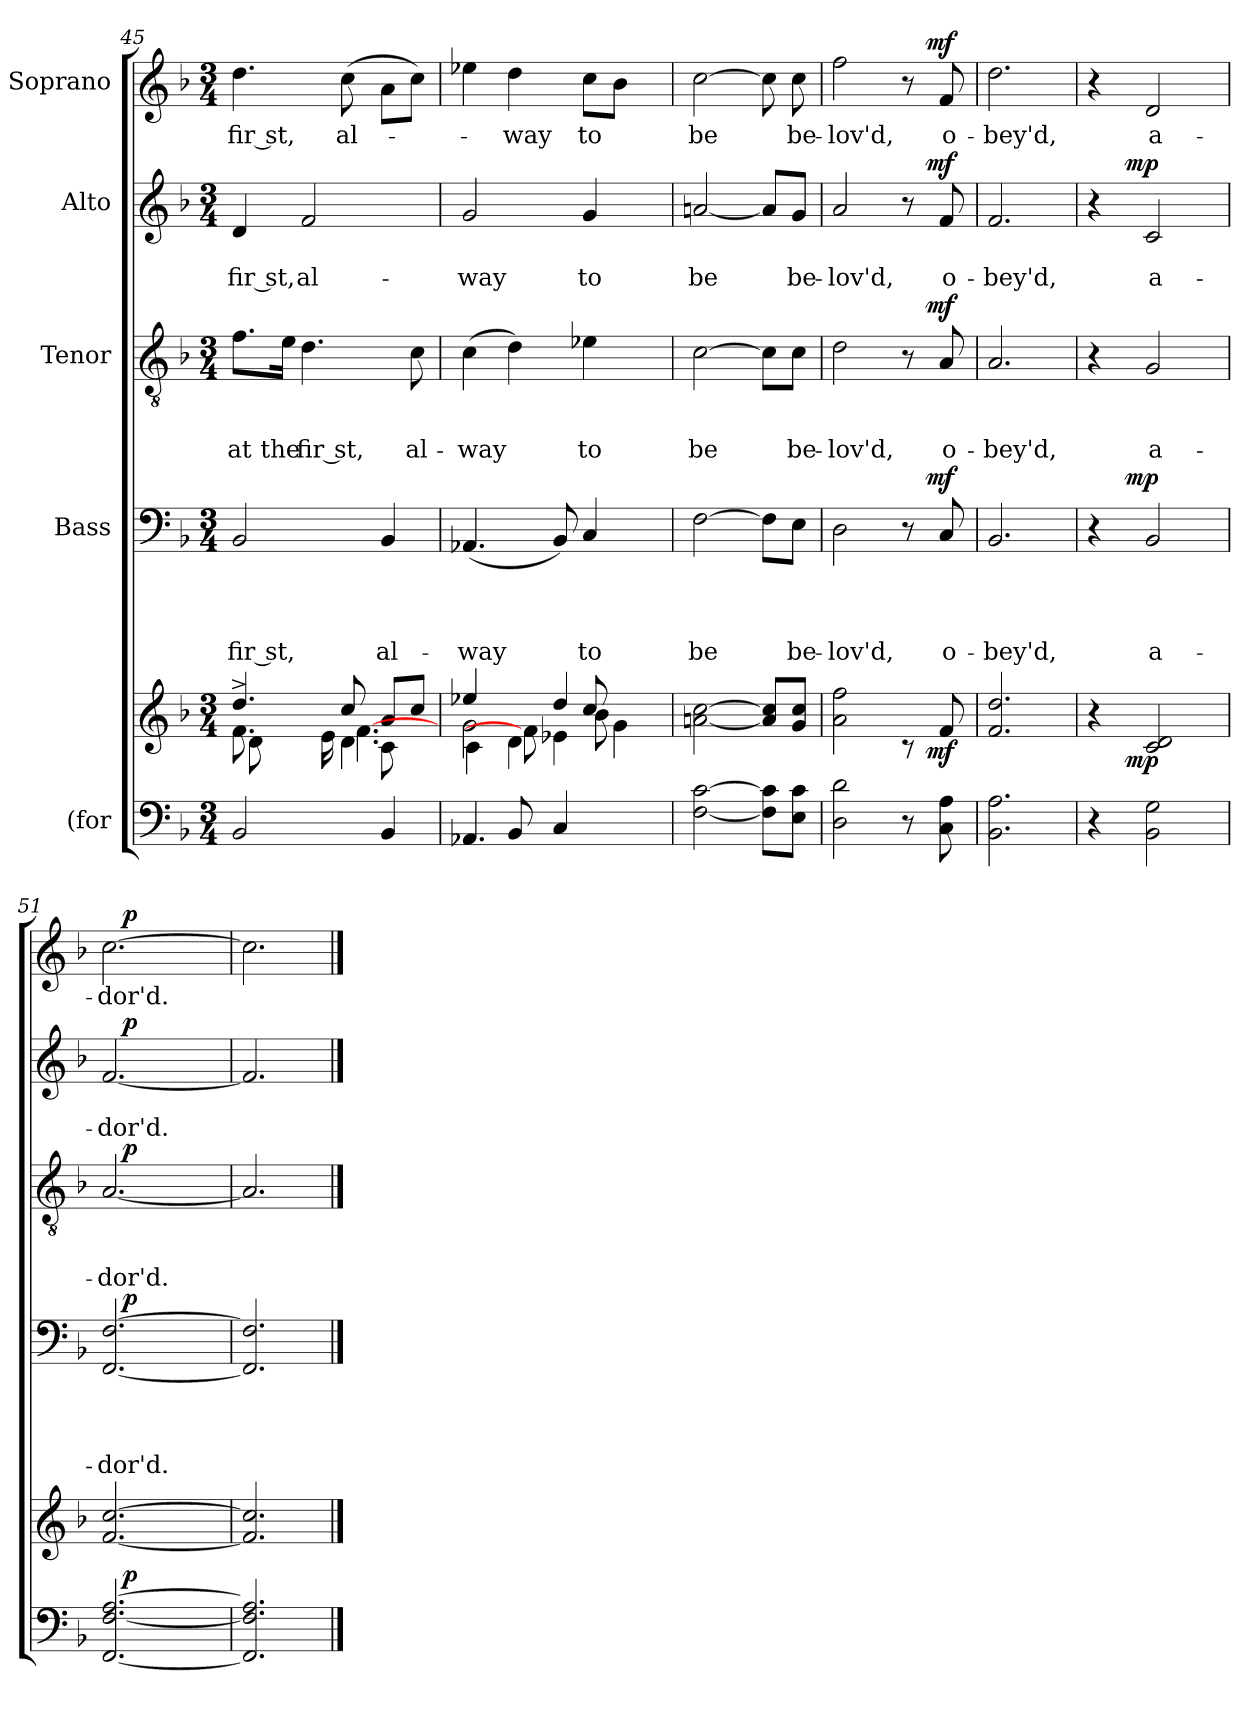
**kern	**kern	**dynam	**kern	**text	**text	**text	**text	**dynam	**kern	**text	**text	**text	**dynam	**kern	**text	**text	**dynam	**kern	**text	**dynam
*part5	*part5	*part5	*part4	*part4	*part4	*part4	*part4	*part4	*part3	*part3	*part3	*part3	*part3	*part2	*part2	*part2	*part2	*part1	*part1	*part1
*staff6	*staff5	*staff5/6	*staff4	*staff4	*staff4	*staff4	*staff4	*staff4	*staff3	*staff3	*staff3	*staff3	*staff3	*staff2	*staff2	*staff2	*staff2	*staff1	*staff1	*staff1
*I"(for	*	*	*I"Bass	*	*	*	*	*	*I"Tenor	*	*	*	*	*I"Alto	*	*	*	*I"Soprano	*	*
*clefF4	*clefG2	*	*clefF4	*	*	*	*	*	*clefGv2	*	*	*	*	*clefG2	*	*	*	*clefG2	*	*
*k[b-]	*k[b-]	*	*k[b-]	*	*	*	*	*	*k[b-]	*	*	*	*	*k[b-]	*	*	*	*k[b-]	*	*
*F:	*F:	*	*F:	*	*	*	*	*	*F:	*	*	*	*	*F:	*	*	*	*F:	*	*
*M3/4	*M3/4	*	*M3/4	*	*	*	*	*	*M3/4	*	*	*	*	*M3/4	*	*	*	*M3/4	*	*
=45	=45	=45	=45	=45	=45	=45	=45	=45	=45	=45	=45	=45	=45	=45	=45	=45	=45	=45	=45	=45
*	*^	*	*	*	*	*	*	*	*	*	*	*	*	*	*	*	*	*	*	*
*	*	*^	*	*	*	*	*	*	*	*	*	*	*	*	*	*	*	*	*	*	*
*	*	*	*^	*	*	*	*	*	*	*	*	*	*	*	*	*	*	*	*	*	*	*
!	!	!	!	!	!	!	!	!	!	!LO:LY:b:rj	!	!	!	!	!LO:LY:b	!	!	!	!LO:LY:b:rj	!	!	!LO:LY:b:rj	!
2BB-/	8.f^<\	8d\	4.dd/	4.ryy	.	2BB-/	.	.	.	fir st,	.	8.f\L	.	.	at	.	4d/	.	fir st,	.	4.dd\	fir st,	.
.	.	8.ryy	.	.	.	.	.	.	.	.	.	.	.	.	.	.	.	.	.	.	.	.	.
!	!	!	!	!	!	!	!	!	!	!	!	!	!	!	!LO:LY:b	!	!	!	!	!	!	!	!
.	4ryy	.	.	.	.	.	.	.	.	.	.	16e\Jk	.	.	the	.	.	.	.	.	.	.	.
!	!	!	!	!	!	!	!	!	!	!	!	!	!	!	!LO:LY:b:rj	!	!	!	!LO:LY:b	!	!	!	!
.	.	.	.	.	.	.	.	.	.	.	.	4.d\	.	.	fir st,	.	2f/	.	al-	.	.	.	.
.	.	16e\	.	.	.	.	.	.	.	.	.	.	.	.	.	.	.	.	.	.	.	.	.
!	!	!	!	!	!	!	!	!	!	!	!	!	!	!	!	!	!	!	!	!	!	!LO:LY:b	!
.	.	4.d\	[4.f\	8cc/	.	.	.	.	.	.	.	.	.	.	.	.	.	.	.	.	(>8cc\	al-	.
.	16ryy	.	.	.	.	.	.	.	.	.	.	.	.	.	.	.	.	.	.	.	.	.	.
!	!	!	!	!	!	!	!	!	!	!LO:LY:b	!	!	!	!	!	!	!	!	!	!	!	!	!
4BB-/	8c\	.	.	8a/L	.	4BB-/	.	.	.	al-	.	.	.	.	.	.	.	.	.	.	8a\L	.	.
!	!	!	!	!	!	!	!	!	!	!	!	!	!	!	!LO:LY:b	!	!	!	!	!	!	!	!
.	8ryy	.	.	8cc/J	.	.	.	.	.	.	.	8c\	.	.	al-	.	.	.	.	.	8cc\J)	.	.
!!LO:LB:g=z
=46	=46	=46	=46	=46	=46	=46	=46	=46	=46	=46	=46	=46	=46	=46	=46	=46	=46	=46	=46	=46	=46	=46	=46
*^	*	*	*	*	*	*	*	*	*	*	*	*	*	*	*	*	*	*	*	*	*	*	*
!	!	!	!	!	!	!	!	!	!	!	!LO:LY:b	!	!	!	!	!LO:LY:b	!	!	!	!LO:LY:b	!	!	!	!
4.AA-X/	4ryy	2g\	4ee-X/	4c\	4.ryy	.	(<4.AA-X/	.	.	.	-way	.	(>4c\	.	.	-way	.	2g/	.	-way	.	4ee-X\	.	.
!	!	!	!	!	!	!	!	!	!	!	!	!	!	!	!	!	!	!	!	!	!	!	!LO:LY:b	!
.	8BB-/	.	4d\	8f\]	.	.	.	.	.	.	.	.	4d\)	.	.	.	.	.	.	.	.	4dd\	-way	.
4ryy	4C/	.	.	4dd/	4e-X\	.	8BB-/)	.	.	.	.	.	.	.	.	.	.	.	.	.	.	.	.	.
!	!	!	!	!	!	!	!	!	!	!	!LO:LY:b	!	!	!	!	!LO:LY:b	!	!	!	!LO:LY:b	!	!	!LO:LY:b	!
.	.	8cc/	8b-\	.	.	.	4C/	.	.	.	to	.	4e-X\	.	.	to	.	4g/	.	to	.	8cc\L	to	.
4ryy	4ryy	4ryy	4ryy	4g\	4ryy	.	.	.	.	.	.	.	.	.	.	.	.	.	.	.	.	8b-\J	.	.
.	.	.	.	.	.	.	8ryy	.	.	.	.	.	8ryy	.	.	.	.	8ryy	.	.	.	8ryy	.	.
*v	*v	*	*	*	*	*	*	*	*	*	*	*	*	*	*	*	*	*	*	*	*	*	*	*
*	*v	*v	*v	*v	*	*	*	*	*	*	*	*	*	*	*	*	*	*	*	*	*	*	*
=47	=47	=47	=47	=47	=47	=47	=47	=47	=47	=47	=47	=47	=47	=47	=47	=47	=47	=47	=47	=47
!	!	!	!	!	!	!	!LO:LY:b	!	!	!	!	!LO:LY:b	!	!	!	!LO:LY:b	!	!	!LO:LY:b	!
[<2F\ [>2c\	[<2an\ [>2cc\	.	[>2F\	.	.	.	be	.	[>2c\	.	.	be	.	[<2an/	.	be	.	[>2cc\	be	.
8F\] 8c\]L	8a/] 8cc/]L	.	8F\L]	.	.	.	.	.	8c\L]	.	.	.	.	8a/L]	.	.	.	8cc\]	.	.
!	!	!	!	!	!	!	!LO:LY:b	!	!	!	!	!LO:LY:b	!	!	!	!LO:LY:b	!	!	!LO:LY:b	!
8E\ 8c\J	8g/ 8cc/J	.	8E\J	.	.	.	be-	.	8c\J	.	.	be-	.	8g/J	.	be-	.	8cc\	be-	.
=48	=48	=48	=48	=48	=48	=48	=48	=48	=48	=48	=48	=48	=48	=48	=48	=48	=48	=48	=48	=48
*	*^	*	*	*	*	*	*	*	*	*	*	*	*	*	*	*	*	*	*	*
!	!	!	!	!	!	!	!	!LO:LY:b	!	!	!	!	!LO:LY:b	!	!	!	!LO:LY:b	!	!	!LO:LY:b	!
*	*	*	*	*^	*	*	*	*	*	*^	*	*	*	*	*^	*	*	*	*^	*	*
2D\ 2d\	2a\ 2ff\	2ryy	.	2D\	2ryy	.	.	.	-lov'd,	.	2d\	2ryy	.	.	-lov'd,	.	2a/	2ryy	.	-lov'd,	.	2ff\	2ryy	-lov'd,	.
8r	16.ryy	8rc	.	8r	16.ryy	.	.	.	.	.	8r	16.ryy	.	.	.	.	8r	16.ryy	.	.	.	8r	16.ryy	.	.
!	!	!	!LO:DY:b	!	!	!	!	!	!	!LO:DY:a	!	!	!	!	!	!LO:DY:a	!	!	!	!	!LO:DY:a	!	!	!	!LO:DY:a
.	8ryy	.	mf	.	8ryy	.	.	.	.	mf	.	8ryy	.	.	.	mf	.	8ryy	.	.	mf	.	8ryy	.	mf
!	!	!	!	!	!	!	!	!	!LO:LY:b	!	!	!	!	!	!LO:LY:b	!	!	!	!	!LO:LY:b	!	!	!	!LO:LY:b	!
8C\ 8A\	.	8f/	.	8C/	.	.	.	.	o-	.	8A/	.	.	.	o-	.	8f/	.	.	o-	.	8f/	.	o-	.
.	32ryy	.	.	.	32ryy	.	.	.	.	.	.	32ryy	.	.	.	.	.	32ryy	.	.	.	.	32ryy	.	.
*	*v	*v	*	*	*	*	*	*	*	*	*	*	*	*	*	*	*	*	*	*	*	*	*	*	*
=49	=49	=49	=49	=49	=49	=49	=49	=49	=49	=49	=49	=49	=49	=49	=49	=49	=49	=49	=49	=49	=49	=49	=49	=49
!	!	!	!	!	!	!	!	!LO:LY:b	!	!	!	!	!	!LO:LY:b	!	!	!	!	!LO:LY:b	!	!	!	!LO:LY:b	!
*	*	*	*v	*v	*	*	*	*	*	*	*	*	*	*	*	*v	*v	*	*	*	*v	*v	*	*
*	*	*	*	*	*	*	*	*	*v	*v	*	*	*	*	*	*	*	*	*	*	*
2.BB-\ 2.A\	2.f/ 2.dd/	.	2.BB-/	.	.	.	-bey'd,	.	2.A/	.	.	-bey'd,	.	2.f/	.	-bey'd,	.	2.dd\	-bey'd,	.
=50	=50	=50	=50	=50	=50	=50	=50	=50	=50	=50	=50	=50	=50	=50	=50	=50	=50	=50	=50	=50
*	*^	*	*^	*	*	*	*	*	*	*	*	*	*	*^	*	*	*	*^	*	*
4r	4r	8.ryy	.	4r	8.ryy	.	.	.	.	.	4r	.	.	.	.	4r	8.ryy	.	.	.	4r	8.ryy	.	.
!	!	!	!LO:DY:b	!	!	!	!	!	!	!LO:DY:a	!	!	!	!	!	!	!	!	!	!LO:DY:b	!	!	!	!LO:DY:a
!	!	!	!	!	!	!	!	!	!	!	!	!	!	!	!	!	!	!	!	!	!	!	!	!LO:DY:n=1:b
.	.	2ryy	mp	.	2ryy	.	.	.	.	mp	.	.	.	.	.	.	2ryy	.	.	mp	.	2ryy	.	mp mp
!	!	!	!	!	!	!	!	!	!LO:LY:b	!	!	!	!	!LO:LY:b	!	!	!	!	!LO:LY:b	!	!	!	!LO:LY:b	!
2BB-\ 2G\	2c/ 2d/	.	.	2BB-/	.	.	.	.	a-	.	2G/	.	.	a-	.	2c/	.	.	a-	.	2d/	.	a-	.
.	.	16ryy	.	.	16ryy	.	.	.	.	.	.	.	.	.	.	.	16ryy	.	.	.	.	16ryy	.	.
=51	=51	=51	=51	=51	=51	=51	=51	=51	=51	=51	=51	=51	=51	=51	=51	=51	=51	=51	=51	=51	=51	=51	=51	=51
!	!	!	!	!	!	!	!	!	!LO:LY:b	!	!	!	!	!LO:LY:b	!	!	!	!	!LO:LY:b	!	!	!	!LO:LY:b	!
*^	*v	*v	*	*	*	*	*	*	*	*	*^	*	*	*	*	*	*	*	*	*	*	*	*	*
[<2.FF/ [>2.F/ [>2.A/	16ryy	[<2.f/ [>2.cc/	.	[<2.FF/ [>2.F/	16ryy	.	.	.	-dor'd.	.	[<2.A/	16ryy	.	.	-dor'd.	.	[<2.f/	16ryy	.	-dor'd.	.	[>2.cc\	16ryy	-dor'd.	.
!	!	!	!LO:DY:a=2	!	!	!	!	!	!	!LO:DY:a	!	!	!	!	!	!LO:DY:a	!	!	!	!	!LO:DY:a	!	!	!	!LO:DY:a
.	2ryy	.	p	.	2ryy	.	.	.	.	p	.	2ryy	.	.	.	p	.	2ryy	.	.	p	.	2ryy	.	p
.	8.ryy	.	.	.	8.ryy	.	.	.	.	.	.	8.ryy	.	.	.	.	.	8.ryy	.	.	.	.	8.ryy	.	.
*	*	*	*	*v	*v	*	*	*	*	*	*	*	*	*	*	*	*v	*v	*	*	*	*v	*v	*	*
*v	*v	*	*	*	*	*	*	*	*	*v	*v	*	*	*	*	*	*	*	*	*	*	*
=52	=52	=52	=52	=52	=52	=52	=52	=52	=52	=52	=52	=52	=52	=52	=52	=52	=52	=52	=52	=52
2.FF/] 2.F/] 2.A/]	2.f/] 2.cc/]	.	2.FF/] 2.F/]	.	.	.	.	.	2.A/]	.	.	.	.	2.f/]	.	.	.	2.cc\]	.	.
==	==	==	==	==	==	==	==	==	==	==	==	==	==	==	==	==	==	==	==	==
*-	*-	*-	*-	*-	*-	*-	*-	*-	*-	*-	*-	*-	*-	*-	*-	*-	*-	*-	*-	*-
